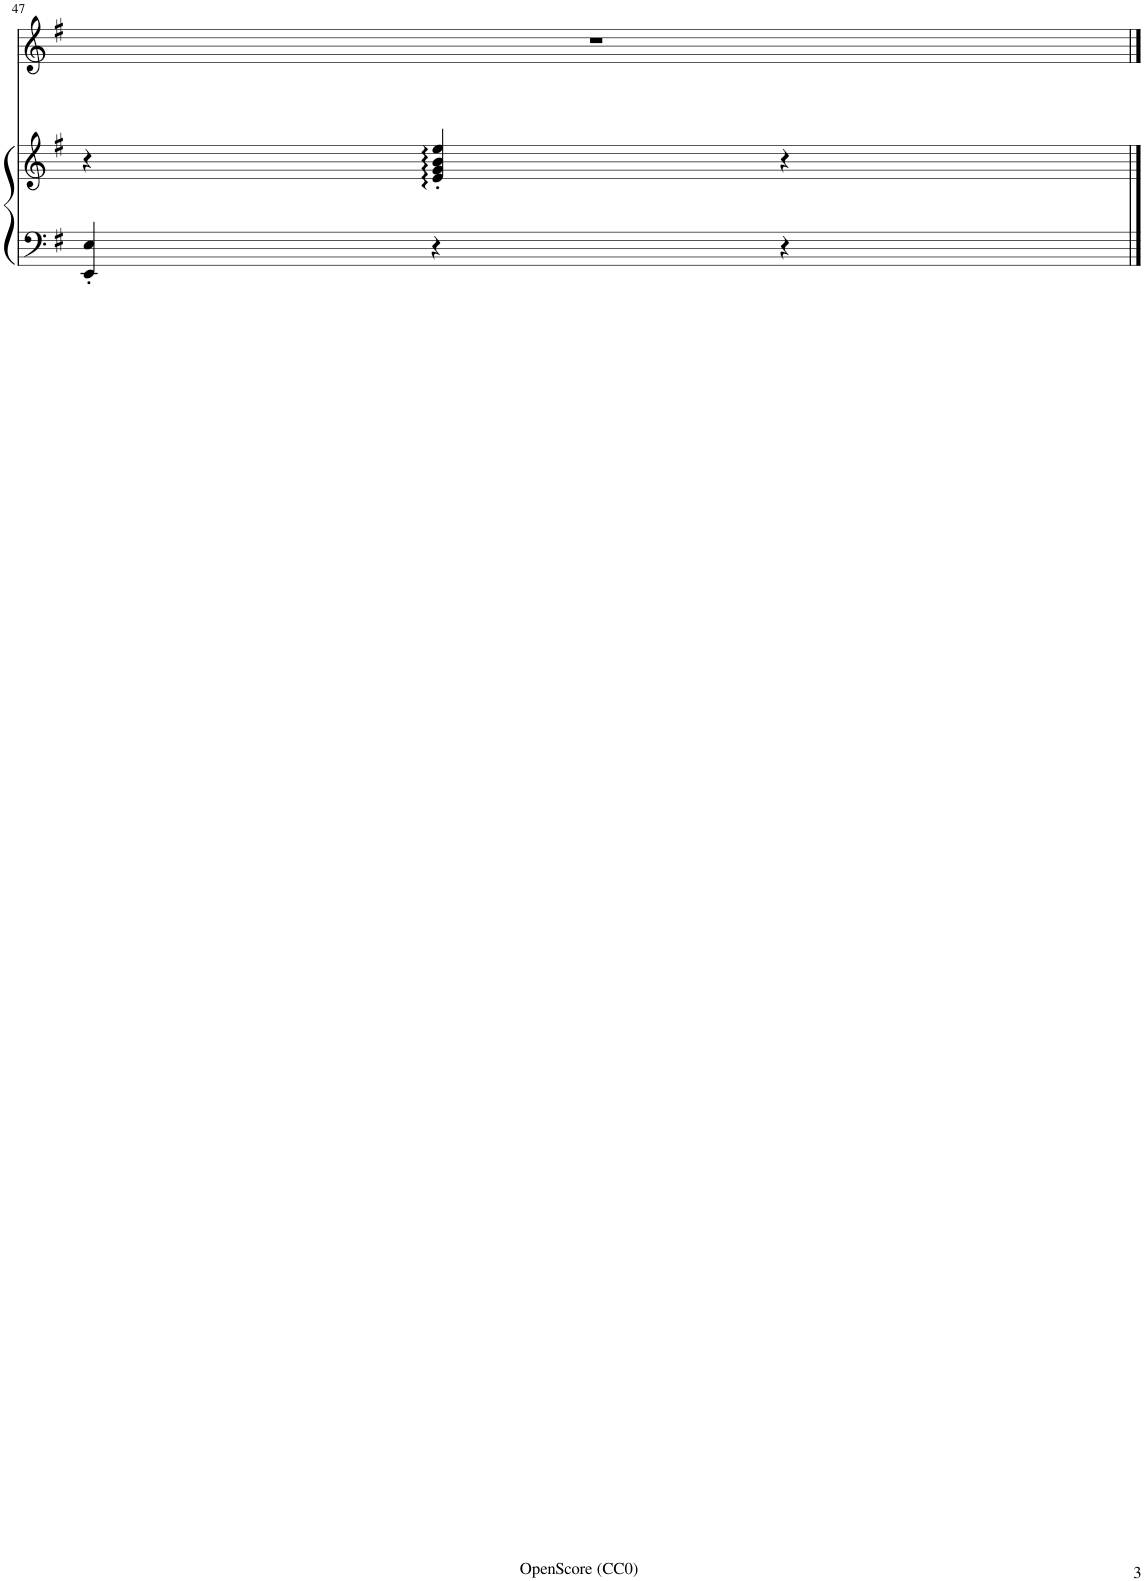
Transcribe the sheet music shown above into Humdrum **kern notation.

**kern	**kern	**kern
*part2	*part2	*part1
*staff3	*staff2	*staff1
*I"Piano	*	*I"Voice Gesang
*I'Pno	*	*
!!LO:PB:g=z
*clefF4	*clefG2	*clefG2
*k[f#]	*k[f#]	*k[f#]
*M3/4	*M3/4	*M3/4
=47	=47	=47
4EE/' 4E/'	4r	2.r
4r	4e/' 4g/' 4b/' 4ee/'	.
4r	4r	.
==	==	==
*-	*-	*-
